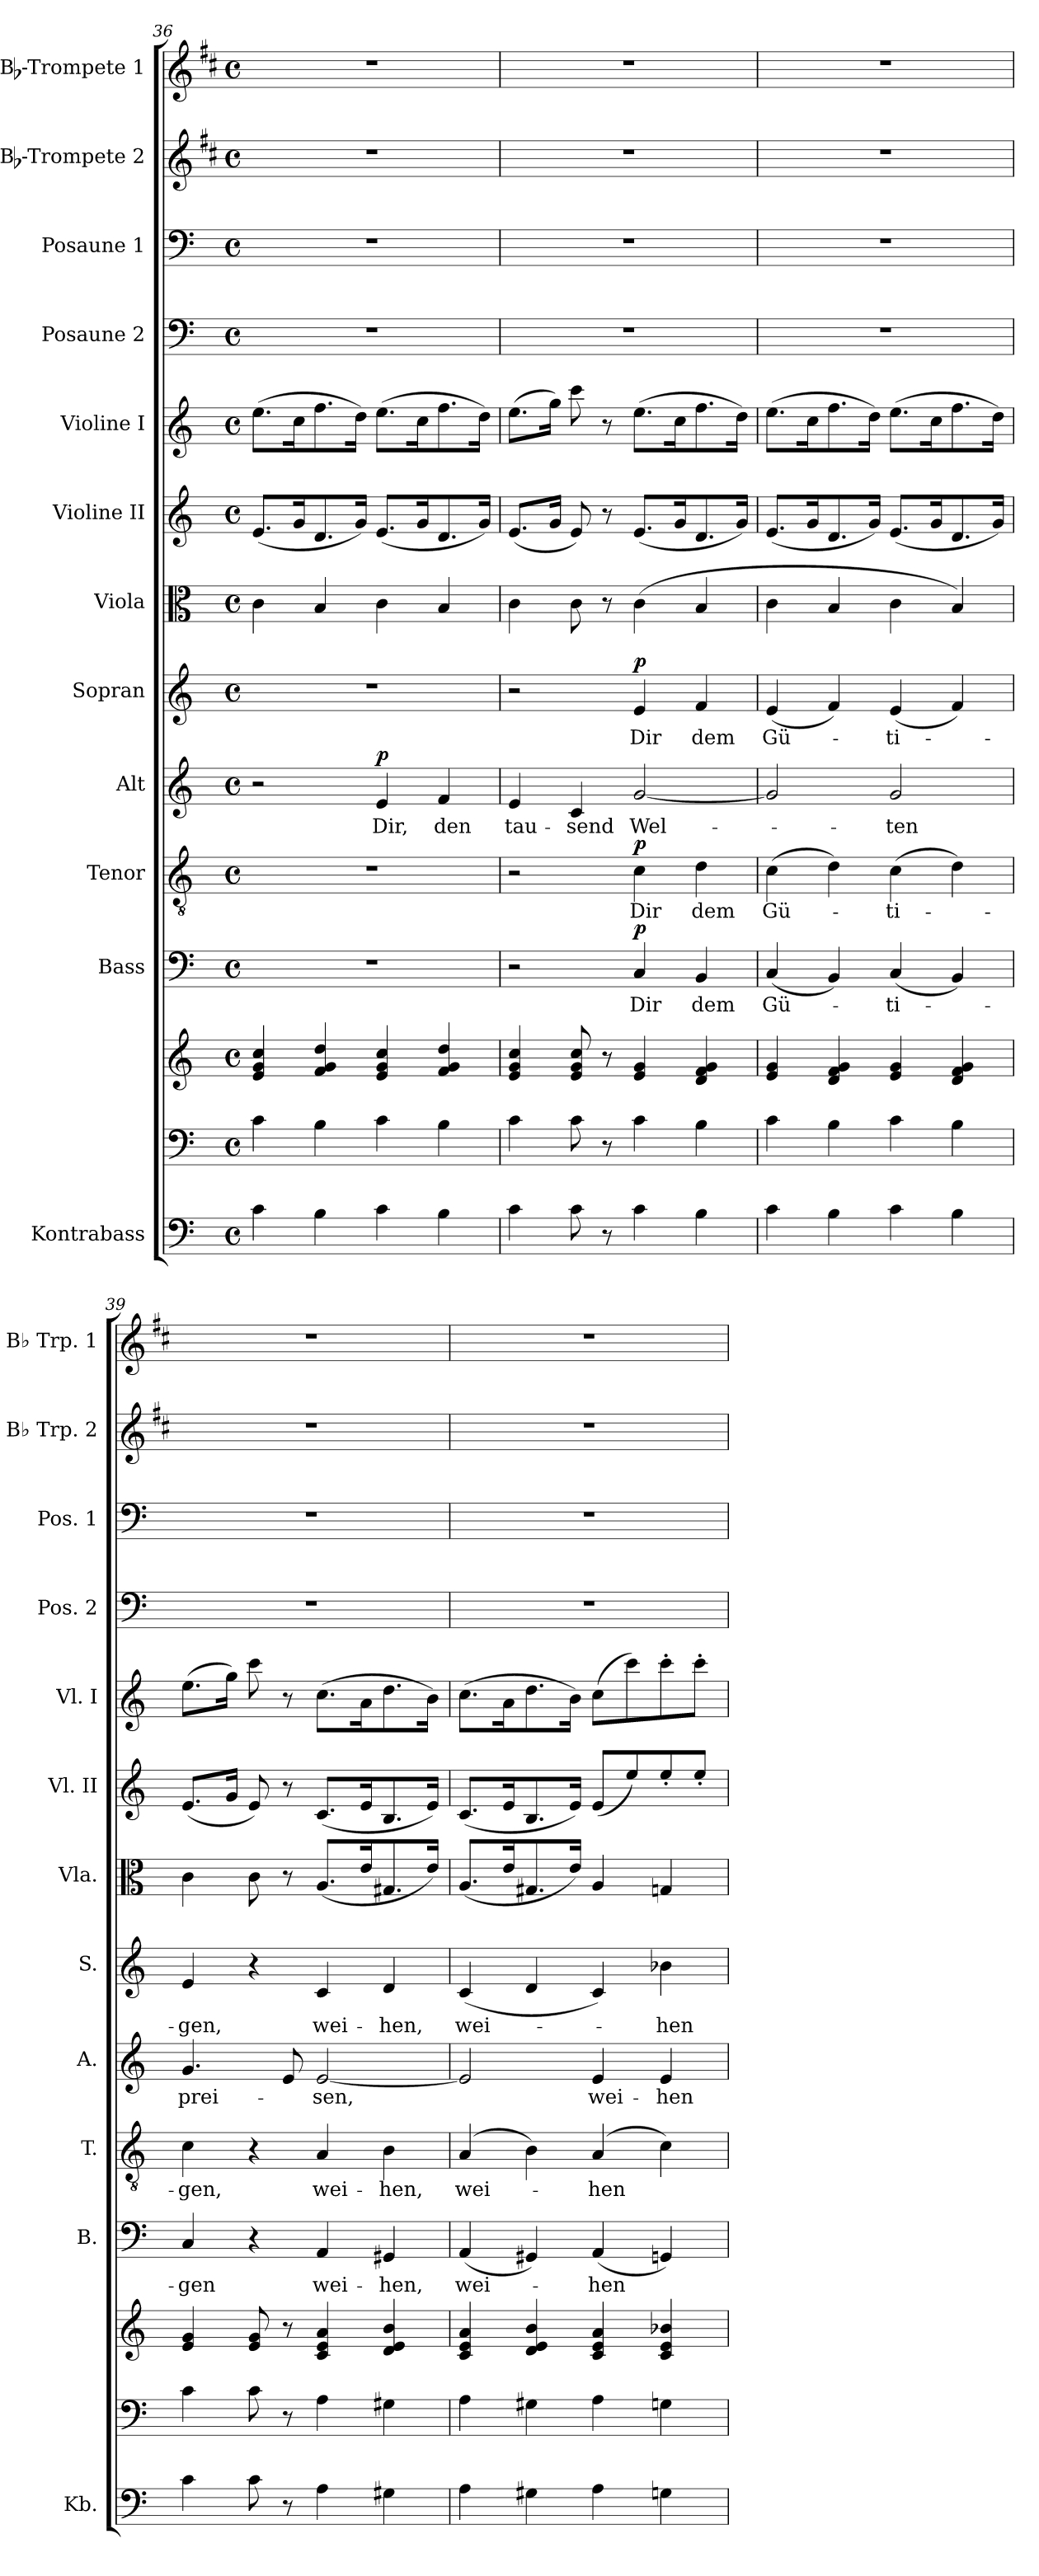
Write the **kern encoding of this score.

**kern	**kern	**kern	**kern	**text	**dynam	**kern	**text	**dynam	**kern	**text	**dynam	**kern	**text	**dynam	**kern	**kern	**kern	**kern	**kern	**kern	**kern
*part13	*part12	*part12	*part11	*part11	*part11	*part10	*part10	*part10	*part9	*part9	*part9	*part8	*part8	*part8	*part7	*part6	*part5	*part4	*part3	*part2	*part1
*staff14	*staff13	*staff12	*staff11	*staff11	*staff11	*staff10	*staff10	*staff10	*staff9	*staff9	*staff9	*staff8	*staff8	*staff8	*staff7	*staff6	*staff5	*staff4	*staff3	*staff2	*staff1
*I"Kontrabass	*	*	*I"Bass	*	*	*I"Tenor	*	*	*I"Alt	*	*	*I"Sopran	*	*	*I"Viola	*I"Violine II	*I"Violine I	*I"Posaune 2	*I"Posaune 1	*I"Bb-Trompete 2	*I"Bb-Trompete 1
*I'Kb.	*	*	*I'B.	*	*	*I'T.	*	*	*I'A.	*	*	*I'S.	*	*	*I'Vla.	*I'Vl. II	*I'Vl. I	*I'Pos. 2	*I'Pos. 1	*I'Bb Trp. 2	*I'Bb Trp. 1
*clefF4	*clefF4	*clefG2	*clefF4	*	*	*clefGv2	*	*	*clefG2	*	*	*clefG2	*	*	*clefC3	*clefG2	*clefG2	*clefF4	*clefF4	*clefG2	*clefG2
*ITrd7c12	*	*	*	*	*	*	*	*	*	*	*	*	*	*	*	*	*	*	*	*ITrd1c2	*ITrd1c2
*k[]	*k[]	*k[]	*k[]	*	*	*k[]	*	*	*k[]	*	*	*k[]	*	*	*k[]	*k[]	*k[]	*k[]	*k[]	*k[]	*k[]
*C:	*C:	*C:	*C:	*	*	*C:	*	*	*C:	*	*	*C:	*	*	*C:	*C:	*C:	*C:	*C:	*C:	*C:
*M4/4	*M4/4	*M4/4	*M4/4	*	*	*M4/4	*	*	*M4/4	*	*	*M4/4	*	*	*M4/4	*M4/4	*M4/4	*M4/4	*M4/4	*M4/4	*M4/4
*met(c)	*met(c)	*met(c)	*met(c)	*	*	*met(c)	*	*	*met(c)	*	*	*met(c)	*	*	*met(c)	*met(c)	*met(c)	*met(c)	*met(c)	*met(c)	*met(c)
=36	=36	=36	=36	=36	=36	=36	=36	=36	=36	=36	=36	=36	=36	=36	=36	=36	=36	=36	=36	=36	=36
4C\	4c\	4e/ 4g/ 4cc/	1r	.	.	1r	.	.	2r	.	.	1r	.	.	4c\	(<8.e/L	(>8.ee\L	1r	1r	1r	1r
.	.	.	.	.	.	.	.	.	.	.	.	.	.	.	.	16g/k	16cc\k	.	.	.	.
4BB\	4B\	4f/ 4g/ 4dd/	.	.	.	.	.	.	.	.	.	.	.	.	4B/	8.d/	8.ff\	.	.	.	.
.	.	.	.	.	.	.	.	.	.	.	.	.	.	.	.	16g/Jk)	16dd\Jk)	.	.	.	.
!	!	!	!	!	!	!	!	!	!	!LO:LY:b	!LO:DY:a	!	!	!	!	!	!	!	!	!	!
4C\	4c\	4e/ 4g/ 4cc/	.	.	.	.	.	.	4e/	Dir,	p	.	.	.	4c\	(<8.e/L	(>8.ee\L	.	.	.	.
.	.	.	.	.	.	.	.	.	.	.	.	.	.	.	.	16g/k	16cc\k	.	.	.	.
!	!	!	!	!	!	!	!	!	!	!LO:LY:b	!	!	!	!	!	!	!	!	!	!	!
4BB\	4B\	4f/ 4g/ 4dd/	.	.	.	.	.	.	4f/	den	.	.	.	.	4B/	8.d/	8.ff\	.	.	.	.
.	.	.	.	.	.	.	.	.	.	.	.	.	.	.	.	16g/Jk)	16dd\Jk)	.	.	.	.
=37	=37	=37	=37	=37	=37	=37	=37	=37	=37	=37	=37	=37	=37	=37	=37	=37	=37	=37	=37	=37	=37
!	!	!	!	!	!	!	!	!	!	!LO:LY:b	!	!	!	!	!	!	!	!	!	!	!
4C\	4c\	4e/ 4g/ 4cc/	2r	.	.	2r	.	.	4e/	tau-	.	2r	.	.	4c\	(<8.e/L	(>8.ee\L	1r	1r	1r	1r
.	.	.	.	.	.	.	.	.	.	.	.	.	.	.	.	16g/Jk	16gg\Jk)	.	.	.	.
!	!	!	!	!	!	!	!	!	!	!LO:LY:b	!	!	!	!	!	!	!	!	!	!	!
8C\	8c\	8e/ 8g/ 8cc/	.	.	.	.	.	.	4c/	-send	.	.	.	.	8c\	8e/)	8ccc\	.	.	.	.
8r	8r	8r	.	.	.	.	.	.	.	.	.	.	.	.	8r	8r	8r	.	.	.	.
!	!	!	!	!LO:LY:b	!LO:DY:a	!	!LO:LY:b	!LO:DY:a	!	!LO:LY:b	!	!	!LO:LY:b	!LO:DY:a	!	!	!	!	!	!	!
4C\	4c\	4e/ 4g/	4C/	Dir	p	4c\	Dir	p	[2g/	Wel-	.	4e/	Dir	p	(>4c\	(<8.e/L	(>8.ee\L	.	.	.	.
.	.	.	.	.	.	.	.	.	.	.	.	.	.	.	.	16g/k	16cc\k	.	.	.	.
!	!	!	!	!LO:LY:b	!	!	!LO:LY:b	!	!	!	!	!	!LO:LY:b	!	!	!	!	!	!	!	!
4BB\	4B\	4d/ 4f/ 4g/	4BB/	dem	.	4d\	dem	.	.	.	.	4f/	dem	.	4B/	8.d/	8.ff\	.	.	.	.
.	.	.	.	.	.	.	.	.	.	.	.	.	.	.	.	16g/Jk)	16dd\Jk)	.	.	.	.
=38	=38	=38	=38	=38	=38	=38	=38	=38	=38	=38	=38	=38	=38	=38	=38	=38	=38	=38	=38	=38	=38
!	!	!	!	!LO:LY:b	!	!	!LO:LY:b	!	!	!	!	!	!LO:LY:b	!	!	!	!	!	!	!	!
4C\	4c\	4e/ 4g/	(<4C/	Gü-	.	(>4c\	Gü-	.	2g/]	.	.	(<4e/	Gü-	.	4c\	(<8.e/L	(>8.ee\L	1r	1r	1r	1r
.	.	.	.	.	.	.	.	.	.	.	.	.	.	.	.	16g/k	16cc\k	.	.	.	.
4BB\	4B\	4d/ 4f/ 4g/	4BB/)	.	.	4d\)	.	.	.	.	.	4f/)	.	.	4B/	8.d/	8.ff\	.	.	.	.
.	.	.	.	.	.	.	.	.	.	.	.	.	.	.	.	16g/Jk)	16dd\Jk)	.	.	.	.
!	!	!	!	!LO:LY:b	!	!	!LO:LY:b	!	!	!LO:LY:b	!	!	!LO:LY:b	!	!	!	!	!	!	!	!
4C\	4c\	4e/ 4g/	(<4C/	-ti-	.	(>4c\	-ti-	.	2g/	-ten	.	(<4e/	-ti-	.	4c\	(<8.e/L	(>8.ee\L	.	.	.	.
.	.	.	.	.	.	.	.	.	.	.	.	.	.	.	.	16g/k	16cc\k	.	.	.	.
4BB\	4B\	4d/ 4f/ 4g/	4BB/)	.	.	4d\)	.	.	.	.	.	4f/)	.	.	4B/)	8.d/	8.ff\	.	.	.	.
.	.	.	.	.	.	.	.	.	.	.	.	.	.	.	.	16g/Jk)	16dd\Jk)	.	.	.	.
!!LO:PB:g=z
=39	=39	=39	=39	=39	=39	=39	=39	=39	=39	=39	=39	=39	=39	=39	=39	=39	=39	=39	=39	=39	=39
!	!	!	!	!LO:LY:b	!	!	!LO:LY:b	!	!	!LO:LY:b	!	!	!LO:LY:b	!	!	!	!	!	!	!	!
4C\	4c\	4e/ 4g/	4C/	-gen	.	4c\	-gen,	.	4.g/	prei-	.	4e/	-gen,	.	4c\	(<8.e/L	(>8.ee\L	1r	1r	1r	1r
.	.	.	.	.	.	.	.	.	.	.	.	.	.	.	.	16g/Jk	16gg\Jk)	.	.	.	.
8C\	8c\	8e/ 8g/	4r	.	.	4r	.	.	.	.	.	4r	.	.	8c\	8e/)	8ccc\	.	.	.	.
8r	8r	8r	.	.	.	.	.	.	8e/	.	.	.	.	.	8r	8r	8r	.	.	.	.
!	!	!	!	!LO:LY:b	!	!	!LO:LY:b	!	!	!LO:LY:b	!	!	!LO:LY:b	!	!	!	!	!	!	!	!
4AA\	4A\	4c/ 4e/ 4a/	4AA/	wei-	.	4A/	wei-	.	[2e/	-sen,	.	4c/	wei-	.	(<8.A/L	(<8.c/L	(>8.cc\L	.	.	.	.
.	.	.	.	.	.	.	.	.	.	.	.	.	.	.	16e/k	16e/k	16a\k	.	.	.	.
!	!	!	!	!LO:LY:b	!	!	!LO:LY:b	!	!	!	!	!	!LO:LY:b	!	!	!	!	!	!	!	!
4GG#X\	4G#X\	4d/ 4e/ 4b/	4GG#X/	-hen,	.	4B\	-hen,	.	.	.	.	4d/	-hen,	.	8.G#X/	8.B/	8.dd\	.	.	.	.
.	.	.	.	.	.	.	.	.	.	.	.	.	.	.	16e/Jk)	16e/Jk)	16b\Jk)	.	.	.	.
=40	=40	=40	=40	=40	=40	=40	=40	=40	=40	=40	=40	=40	=40	=40	=40	=40	=40	=40	=40	=40	=40
!	!	!	!	!LO:LY:b	!	!	!LO:LY:b	!	!	!	!	!	!LO:LY:b	!	!	!	!	!	!	!	!
4AA\	4A\	4c/ 4e/ 4a/	(<4AA/	wei-	.	(4A/	wei-	.	2e/]	.	.	(<4c/	wei-	.	(<8.A/L	(<8.c/L	(>8.cc\L	1r	1r	1r	1r
.	.	.	.	.	.	.	.	.	.	.	.	.	.	.	16e/k	16e/k	16a\k	.	.	.	.
4GG#X\	4G#X\	4d/ 4e/ 4b/	4GG#X/)	.	.	4B\)	.	.	.	.	.	4d/	.	.	8.G#X/	8.B/	8.dd\	.	.	.	.
.	.	.	.	.	.	.	.	.	.	.	.	.	.	.	16e/Jk)	16e/Jk)	16b\Jk)	.	.	.	.
!	!	!	!	!LO:LY:b	!	!	!LO:LY:b	!	!	!LO:LY:b	!	!	!	!	!	!	!	!	!	!	!
4AA\	4A\	4c/ 4e/ 4a/	(<4AA/	-hen	.	(4A/	-hen	.	4e/	wei-	.	4c/)	.	.	4A/	(<8e/L	(>8cc\L	.	.	.	.
.	.	.	.	.	.	.	.	.	.	.	.	.	.	.	.	8ee/)	8ccc\)	.	.	.	.
!	!	!	!	!	!	!	!	!	!	!LO:LY:b	!	!	!LO:LY:b	!	!	!	!	!	!	!	!
4GGn\	4Gn\	4c/ 4e/ 4b-X/	4GGn/)	.	.	4c\)	.	.	4e/	-hen	.	4b-X\	-hen	.	4Gn/	8ee'</	8ccc'>\	.	.	.	.
.	.	.	.	.	.	.	.	.	.	.	.	.	.	.	.	8ee'</J	8ccc'>\J	.	.	.	.
=	=	=	=	=	=	=	=	=	=	=	=	=	=	=	=	=	=	=	=	=	=
*-	*-	*-	*-	*-	*-	*-	*-	*-	*-	*-	*-	*-	*-	*-	*-	*-	*-	*-	*-	*-	*-
